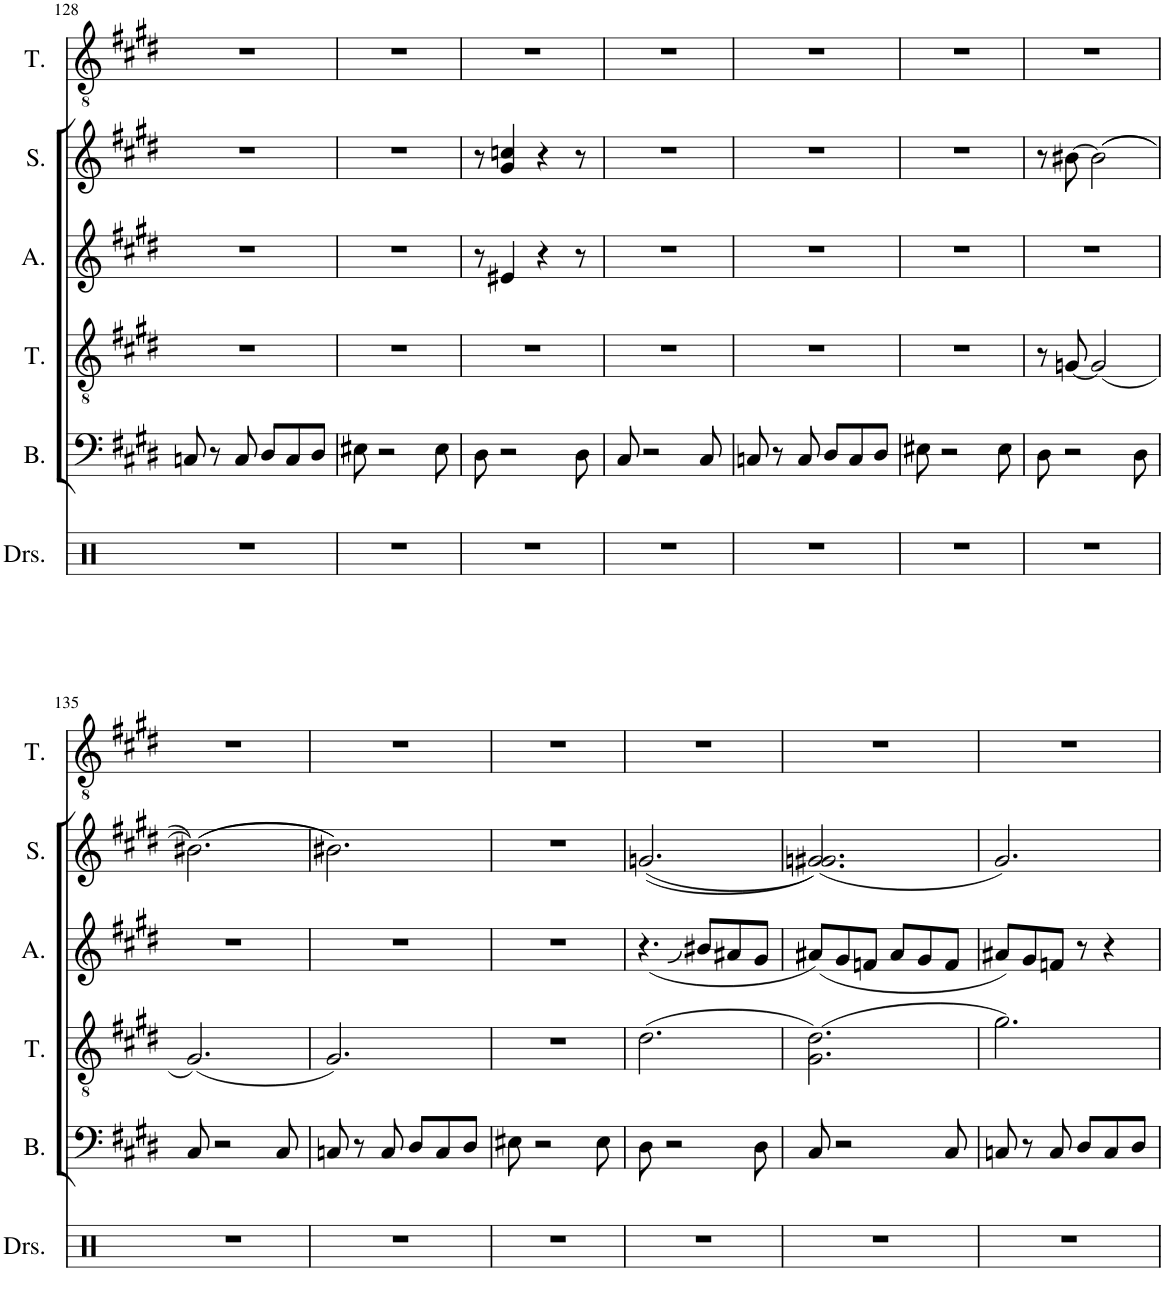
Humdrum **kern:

**kern	**kern	**kern	**kern	**kern	**kern
*part6	*part5	*part4	*part3	*part2	*part1
*staff6	*staff5	*staff4	*staff3	*staff2	*staff1
*I"Drumset	*I"Bass	*I"Tenor	*I"Alto	*I"Soprano	*I"Tenor
*I'Drs.	*I'B.	*I'T.	*I'A.	*I'S.	*I'T.
!!LO:PB:g=z
*clefX	*clefF4	*clefGv2	*clefG2	*clefG2	*clefGv2
*k[]	*k[f#c#g#d#]	*k[f#c#g#d#]	*k[f#c#g#d#]	*k[f#c#g#d#]	*k[f#c#g#d#]
*M6/8	*M6/8	*M6/8	*M6/8	*M6/8	*M6/8
=128	=128	=128	=128	=128	=128
2.r	8Cn/	2.r	2.r	2.r	2.r
.	8r	.	.	.	.
.	8C/	.	.	.	.
.	8D#/L	.	.	.	.
.	8C/	.	.	.	.
.	8D#/J	.	.	.	.
=129	=129	=129	=129	=129	=129
2.r	8E#X\	2.r	2.r	2.r	2.r
.	2r	.	.	.	.
.	8E#\	.	.	.	.
=130	=130	=130	=130	=130	=130
2.r	8D#\	2.r	8r	8r	2.r
.	2r	.	4e#X/	4g#/ 4ccn/	.
.	.	.	4r	4r	.
.	8D#\	.	8r	8r	.
=131	=131	=131	=131	=131	=131
2.r	8C#/	2.r	2.r	2.r	2.r
.	2r	.	.	.	.
.	8C#/	.	.	.	.
=132	=132	=132	=132	=132	=132
2.r	8Cn/	2.r	2.r	2.r	2.r
.	8r	.	.	.	.
.	8C/	.	.	.	.
.	8D#/L	.	.	.	.
.	8C/	.	.	.	.
.	8D#/J	.	.	.	.
=133	=133	=133	=133	=133	=133
2.r	8E#X\	2.r	2.r	2.r	2.r
.	2r	.	.	.	.
.	8E#\	.	.	.	.
=134	=134	=134	=134	=134	=134
2.r	8D#\	8r	2.r	8r	2.r
.	2r	[8Gn/	.	[8b#X\	.
.	.	(2G/]	.	((2b#\]	.
.	8D#\	.	.	.	.
!!LO:LB:g=z
=135	=135	=135	=135	=135	=135
2.r	8C#/	(2.G#/)	2.r	((2.b#X\))	2.r
.	2r	.	.	.	.
.	8C#/	.	.	.	.
=136	=136	=136	=136	=136	=136
2.r	8Cn/	2.G#/)	2.r	2.b#X\))	2.r
.	8r	.	.	.	.
.	8C/	.	.	.	.
.	8D#/L	.	.	.	.
.	8C/	.	.	.	.
.	8D#/J	.	.	.	.
=137	=137	=137	=137	=137	=137
2.r	8E#X\	2.r	2.r	2.r	2.r
.	2r	.	.	.	.
.	8E#\	.	.	.	.
=138	=138	=138	=138	=138	=138
2.r	8D#\	(2.d#\	(4.r	((2.gn/	2.r
.	2r	.	.	.	.
.	.	.	8b#X/L	.	.
.	.	.	8a#X/	.	.
.	8D#\	.	8g#/J	.	.
=139	=139	=139	=139	=139	=139
2.r	8C#/	(2.G#\ 2.d#\)	(8a#X/L)	(2.gn/ 2.g#X/))	2.r
.	2r	.	8g#/	.	.
.	.	.	8fn/J	.	.
.	.	.	8a#/L	.	.
.	.	.	8g#/	.	.
.	8C#/	.	8f/J	.	.
=140	=140	=140	=140	=140	=140
2.r	8Cn/	2.g#\)	8a#X/L)	2.g#/)	2.r
.	8r	.	8g#/	.	.
.	8C/	.	8fn/J	.	.
.	8D#/L	.	8r	.	.
.	8C/	.	4r	.	.
.	8D#/J	.	.	.	.
=	=	=	=	=	=
*-	*-	*-	*-	*-	*-
